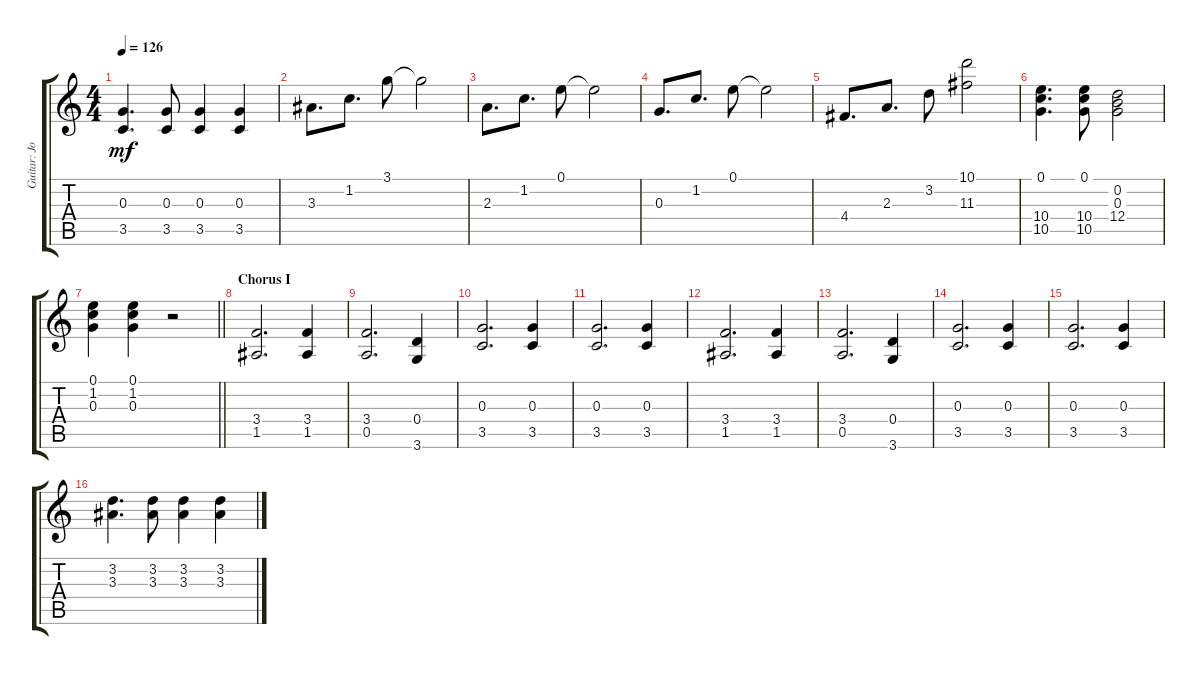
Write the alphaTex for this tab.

\track ("Guitar: Joey" "Guitar: Jo") {instrument distortionguitar}
\staff {score tabs}
\tuning (E4 B3 G3 D3 A2 E2) {hide}
\ts (4 4)
\tempo 126
\clef g2
\ks c
(0.3 3.5).4{d dy mf} (0.3 3.5).8 (0.3 3.5).4 (0.3 3.5).4 |
3.3.8{d} 1.2.8{d} 3.1.8 3.1{t}.2 |
2.3.8{d} 1.2.8{d} 0.1.8 0.1{t}.2 |
0.3.8{d} 1.2.8{d} 0.1.8 0.1{t}.2 |
4.4.8{d} 2.3.8{d} 3.2.8 (10.1 11.3).2 |
(0.1 10.4 10.5).4{d} (0.1 10.4 10.5).8 (0.2 0.3 12.4).2 |
\barLineRight lightlight
(0.1 1.2 0.3).4 (0.1 1.2 0.3).4 r.2 |
\section ("" "Chorus I")
(3.4 1.5).2{d} (3.4 1.5).4 |
(3.4 0.5).2{d} (0.4 3.6).4 |
(0.3 3.5).2{d} (0.3 3.5).4 |
(0.3 3.5).2{d} (0.3 3.5).4 |
(3.4 1.5).2{d} (3.4 1.5).4 |
(3.4 0.5).2{d} (0.4 3.6).4 |
(0.3 3.5).2{d} (0.3 3.5).4 |
(0.3 3.5).2{d} (0.3 3.5).4 |
(3.2 3.3).4{d} (3.2 3.3).8 (3.2 3.3).4 (3.2 3.3).4
